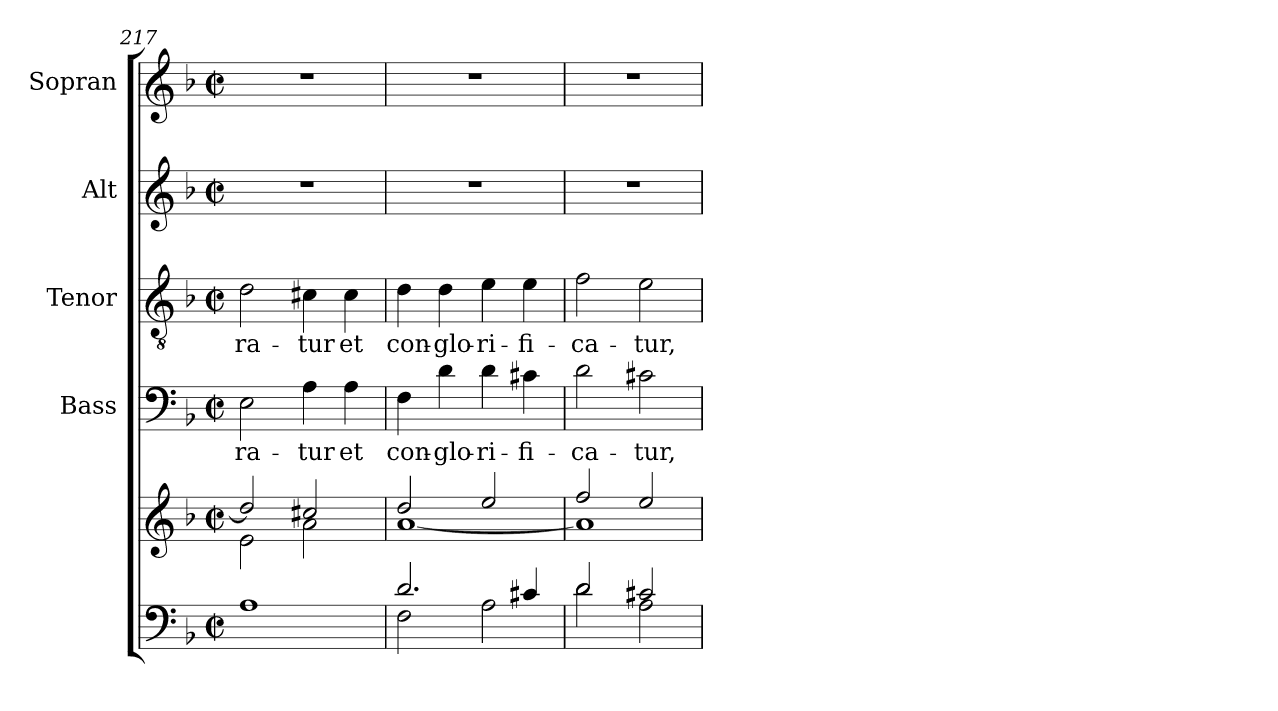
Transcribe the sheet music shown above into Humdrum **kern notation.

**kern	**kern	**kern	**text	**kern	**text	**kern	**kern
*part5	*part5	*part4	*part4	*part3	*part3	*part2	*part1
*staff6	*staff5	*staff4	*staff4	*staff3	*staff3	*staff2	*staff1
*	*	*I"Bass	*	*I"Tenor	*	*I"Alt	*I"Sopran
*	*	*I'B.	*	*I'T.	*	*I'A.	*I'S.
!!LO:LB:g=z
*clefF4	*clefG2	*clefF4	*	*clefGv2	*	*clefG2	*clefG2
*k[b-]	*k[b-]	*k[b-]	*	*k[b-]	*	*k[b-]	*k[b-]
*F:	*F:	*F:	*	*F:	*	*F:	*F:
*M2/2	*M2/2	*M2/2	*	*M2/2	*	*M2/2	*M2/2
*met(c|)	*met(c|)	*met(c|)	*	*met(c|)	*	*met(c|)	*met(c|)
=217	=217	=217	=217	=217	=217	=217	=217
*	*^	*	*	*	*	*	*
!	!	!	!	!LO:LY:b	!	!LO:LY:b	!	!
1A	2dd/]	2e\	2E\	-ra-	2d\	-ra-	1r	1r
!	!	!	!	!LO:LY:b	!	!LO:LY:b	!	!
.	2cc#X/	2a\	4A\	-tur	4c#X\	-tur	.	.
!	!	!	!	!LO:LY:b	!	!LO:LY:b	!	!
.	.	.	4A\	et	4c#\	et	.	.
=218	=218	=218	=218	=218	=218	=218	=218	=218
*^	*	*	*	*	*	*	*	*
!	!	!	!	!	!LO:LY:b	!	!LO:LY:b	!	!
2.d/	2F\	2dd/	[<1a	4F\	con-	4d\	con-	1r	1r
!	!	!	!	!	!LO:LY:b	!	!LO:LY:b	!	!
.	.	.	.	4d\	-glo-	4d\	-glo-	.	.
!	!	!	!	!	!LO:LY:b	!	!LO:LY:b	!	!
.	2A\	2ee/	.	4d\	-ri-	4e\	-ri-	.	.
!	!	!	!	!	!LO:LY:b	!	!LO:LY:b	!	!
4c#X/	.	.	.	4c#X\	-fi-	4e\	-fi-	.	.
=219	=219	=219	=219	=219	=219	=219	=219	=219	=219
!	!	!	!	!	!LO:LY:b	!	!LO:LY:b	!	!
2d/	2d\	2ff/	1a]	2d\	-ca-	2f\	-ca-	1r	1r
!	!	!	!	!	!LO:LY:b	!	!LO:LY:b	!	!
2c#X/	2A\	2ee/	.	2c#X\	-tur,	2e\	-tur,	.	.
*v	*v	*	*	*	*	*	*	*	*
*	*v	*v	*	*	*	*	*	*
=	=	=	=	=	=	=	=
*-	*-	*-	*-	*-	*-	*-	*-
